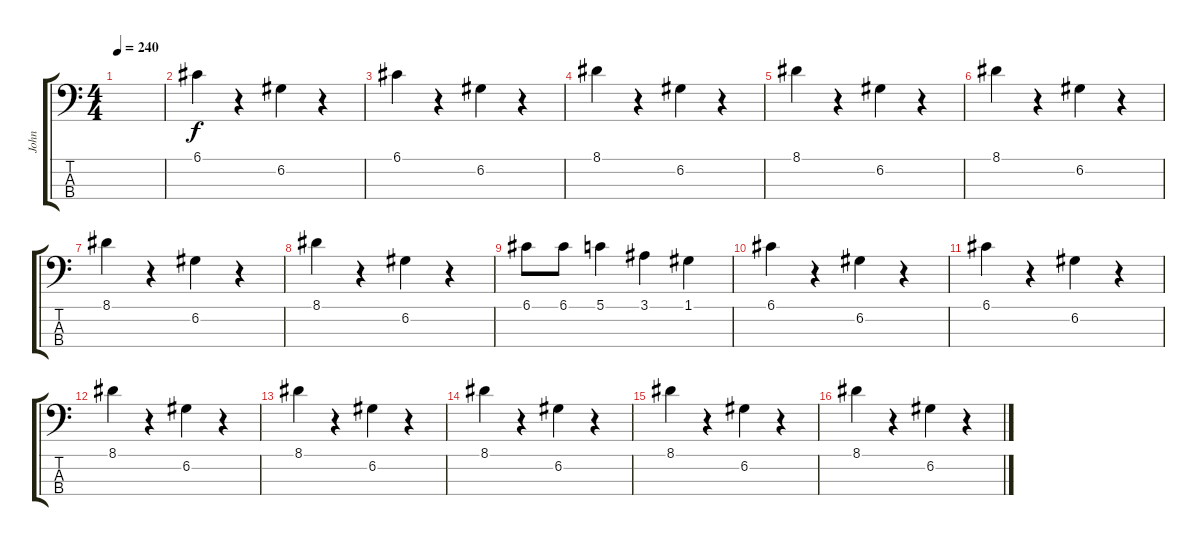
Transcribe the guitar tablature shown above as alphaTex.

\track ("John" "John") {instrument electricbassfinger}
\staff {score tabs}
\tuning (G2 D2 A1 E1) {hide}
\ts (4 4)
\tempo 240
\clef f4
\ks c
|
6.1.4 r.4 6.2.4 r.4 |
6.1.4 r.4 6.2.4 r.4 |
8.1.4 r.4 6.2.4 r.4 |
8.1.4 r.4 6.2.4 r.4 |
8.1.4 r.4 6.2.4 r.4 |
8.1.4 r.4 6.2.4 r.4 |
8.1.4 r.4 6.2.4 r.4 |
6.1.8 6.1.8 5.1.4 3.1.4 1.1.4 |
6.1.4 r.4 6.2.4 r.4 |
6.1.4 r.4 6.2.4 r.4 |
8.1.4 r.4 6.2.4 r.4 |
8.1.4 r.4 6.2.4 r.4 |
8.1.4 r.4 6.2.4 r.4 |
8.1.4 r.4 6.2.4 r.4 |
8.1.4 r.4 6.2.4 r.4
